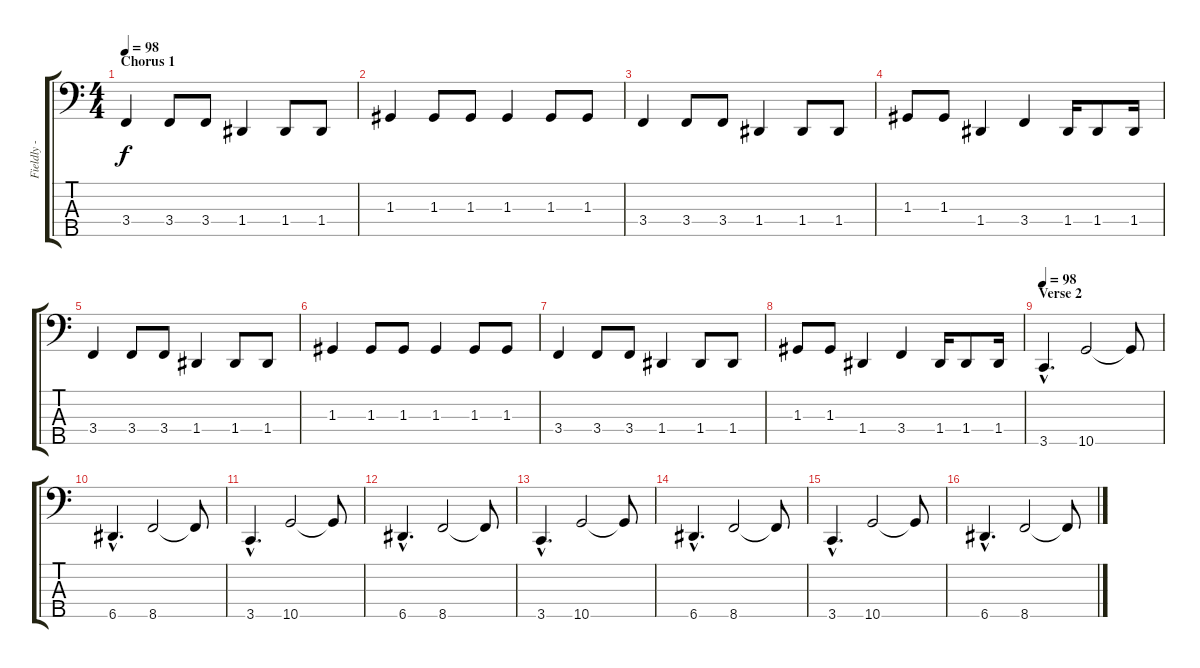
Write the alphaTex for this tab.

\track ("Fieldly - Bass" "Fieldly - ") {instrument fretlessbass}
\staff {score tabs}
\tuning (F2 C2 G1 D1 A0) {hide}
\ts (4 4)
\section ("" "Chorus 1")
\tempo 98
\clef f4
\ks c
3.4.4{dy f} 3.4.8 3.4.8 1.4.4 1.4.8 1.4.8 |
1.3.4 1.3.8 1.3.8 1.3.4 1.3.8 1.3.8 |
3.4.4 3.4.8 3.4.8 1.4.4 1.4.8 1.4.8 |
1.3.8 1.3.8 1.4.4 3.4.4 1.4.16 1.4.8 1.4.16 |
3.4.4 3.4.8 3.4.8 1.4.4 1.4.8 1.4.8 |
1.3.4 1.3.8 1.3.8 1.3.4 1.3.8 1.3.8 |
3.4.4 3.4.8 3.4.8 1.4.4 1.4.8 1.4.8 |
1.3.8 1.3.8 1.4.4 3.4.4 1.4.16 1.4.8 1.4.16 |
\section ("" "Verse 2")
\tempo 98
3.5{hac}.4{d volume 16 instrument fretlessbass} 10.5.2 10.5{t}.8 |
6.5{hac}.4{d} 8.5.2 8.5{t}.8 |
3.5{hac}.4{d} 10.5.2 10.5{t}.8 |
6.5{hac}.4{d} 8.5.2 8.5{t}.8 |
3.5{hac}.4{d} 10.5.2 10.5{t}.8 |
6.5{hac}.4{d} 8.5.2 8.5{t}.8 |
3.5{hac}.4{d} 10.5.2 10.5{t}.8 |
6.5{hac}.4{d} 8.5.2 8.5{t}.8
